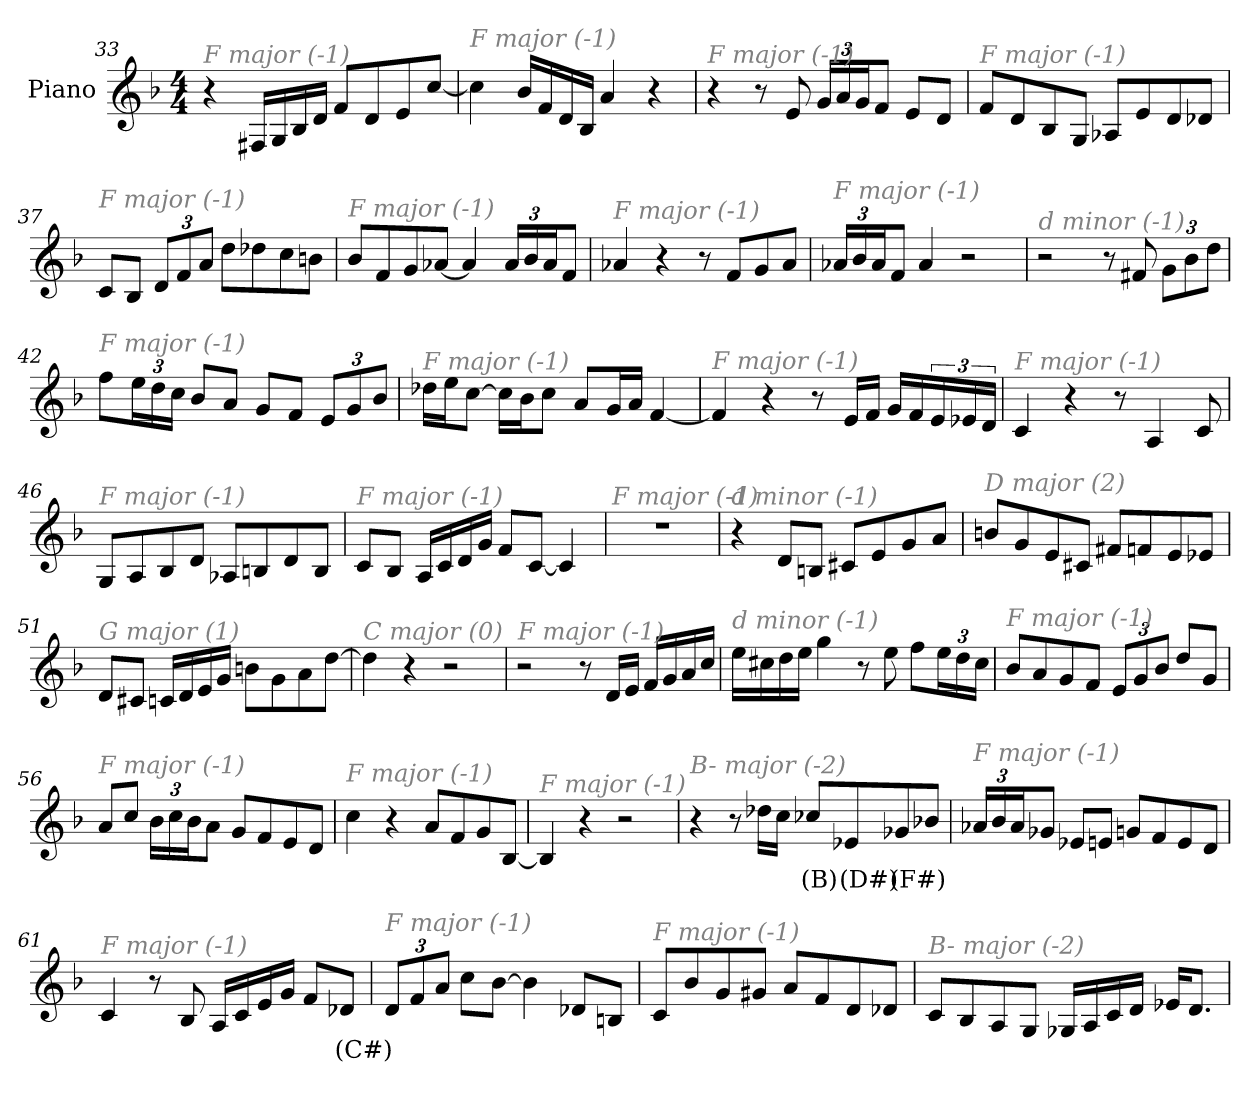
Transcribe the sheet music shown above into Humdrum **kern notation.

**kern	**text
*part1	*part1
*staff1	*staff1
*I"Piano	*
*I'Pno	*
*clefG2	*
*k[b-]	*
*F:	*
*M4/4	*
=33	=33
!LO:TX:i:color=#808080:t=F major (-1)	!
4r	.
16F#X/LL	.
16G/	.
16B-/	.
16d/JJ	.
8f/L	.
8d/	.
8e/	.
[8cc/J	.
=34	=34
!LO:TX:i:color=#808080:t=F major (-1)	!
4cc\]	.
16b-/LL	.
16f/	.
16d/	.
16B-/JJ	.
4a/	.
4r	.
=35	=35
!LO:TX:i:color=#808080:t=F major (-1)	!
4r	.
8r	.
8e/	.
*Xbrackettup	*
24g/LL	.
24a/	.
24g/J	.
8f/J	.
8e/L	.
8d/J	.
!!LO:LB:g=z
=36	=36
!LO:TX:i:color=#808080:t=F major (-1)	!
8f/L	.
8d/	.
8B-/	.
8G/J	.
8A-X/L	.
8e/	.
8d/	.
8d-X/J	.
=37	=37
!LO:TX:i:color=#808080:t=F major (-1)	!
8c/L	.
8B-/J	.
12d/L	.
12f/	.
12a/J	.
8dd\L	.
8dd-X\	.
8cc\	.
8bn\J	.
=38	=38
!LO:TX:i:color=#808080:t=F major (-1)	!
8b-/L	.
8f/	.
8g/	.
[8a-X/J	.
4a-/]	.
24a-/LL	.
24b-/	.
24a-/J	.
8f/J	.
=39	=39
!LO:TX:i:color=#808080:t=F major (-1)	!
4a-X/	.
4r	.
8r	.
8f/L	.
8g/	.
8a-/J	.
!!LO:PB:g=z
=40	=40
!LO:TX:i:color=#808080:t=F major (-1)	!
24a-X/LL	.
24b-/	.
24a-/J	.
8f/J	.
4a-/	.
2r	.
=41	=41
!LO:TX:i:color=#808080:t=d minor (-1)	!
2r	.
8r	.
8f#X/	.
12g\L	.
12b-\	.
12dd\J	.
=42	=42
!LO:TX:i:color=#808080:t=F major (-1)	!
8ff\L	.
24ee\L	.
24dd\	.
24cc\JJ	.
8b-/L	.
8a/J	.
8g/L	.
8f/J	.
12e/L	.
12g/	.
12b-/J	.
=43	=43
!LO:TX:i:color=#808080:t=F major (-1)	!
16dd-X\LL	.
16ee\J	.
[8cc\J	.
16cc\LL]	.
16b-\J	.
8cc\J	.
8a/L	.
16g/L	.
16a/JJ	.
[4f/	.
!!LO:LB:g=z
=44	=44
!LO:TX:i:color=#808080:t=F major (-1)	!
4f/]	.
4r	.
8r	.
16e/LL	.
16f/JJ	.
16g/LL	.
16f/	.
*brackettup	*
24e/	.
24e-X/	.
24d/JJ	.
=45	=45
!LO:TX:i:color=#808080:t=F major (-1)	!
4c/	.
4r	.
8r	.
4A/	.
8c/	.
=46	=46
!LO:TX:i:color=#808080:t=F major (-1)	!
8G/L	.
8A/	.
8B-/	.
8d/J	.
8A-X/L	.
8Bn/	.
8d/	.
8B/J	.
=47	=47
!LO:TX:i:color=#808080:t=F major (-1)	!
8c/L	.
8B-/J	.
16A/LL	.
16c/	.
16d/	.
16g/JJ	.
8f/L	.
[8c/J	.
4c/]	.
!!LO:LB:g=z
=48	=48
!LO:TX:i:color=#808080:t=F major (-1)	!
1r	.
=49	=49
!LO:TX:i:color=#808080:t=d minor (-1)	!
4r	.
8d/L	.
8Bn/J	.
8c#X/L	.
8e/	.
8g/	.
8a/J	.
=50	=50
!LO:TX:i:color=#808080:t=D major (2)	!
8bn/L	.
8g/	.
8e/	.
8c#X/J	.
8f#X/L	.
8fn/	.
8e/	.
8e-X/J	.
=51	=51
!LO:TX:i:color=#808080:t=G major (1)	!
8d/L	.
8c#X/J	.
16cn/LL	.
16d/	.
16e/	.
16g/JJ	.
8bn\L	.
8g\	.
8a\	.
[8dd\J	.
=52	=52
!LO:TX:i:color=#808080:t=C major (0)	!
4dd\]	.
4r	.
2r	.
!!LO:LB:g=z
=53	=53
!LO:TX:i:color=#808080:t=F major (-1)	!
2r	.
8r	.
16d/LL	.
16e/JJ	.
16f/LL	.
16g/	.
16a/	.
16cc/JJ	.
=54	=54
!LO:TX:i:color=#808080:t=d minor (-1)	!
16ee\LL	.
16cc#X\	.
16dd\	.
16ee\JJ	.
4gg\	.
8r	.
8ee\	.
8ff\L	.
*Xbrackettup	*
24ee\L	.
24dd\	.
24cc#\JJ	.
=55	=55
!LO:TX:i:color=#808080:t=F major (-1)	!
8b-/L	.
8a/	.
8g/	.
8f/J	.
12e/L	.
12g/	.
12b-/J	.
8dd/L	.
8g/J	.
=56	=56
!LO:TX:i:color=#808080:t=F major (-1)	!
8a/L	.
8cc/J	.
24b-\LL	.
24cc\	.
24b-\J	.
8a\J	.
8g/L	.
8f/	.
8e/	.
8d/J	.
!!LO:LB:g=z
=57	=57
!LO:TX:i:color=#808080:t=F major (-1)	!
4cc\	.
4r	.
8a/L	.
8f/	.
8g/	.
[8B-/J	.
=58	=58
!LO:TX:i:color=#808080:t=F major (-1)	!
4B-/]	.
4r	.
2r	.
=59	=59
!LO:TX:i:color=#808080:t=B- major (-2)	!
4r	.
8r	.
16dd-X\LL	.
16cc\JJ	.
8cc-Xi/L	(B)
8e-Xi/	(D#)
8g-Xi/	(F#)
8b-X/J	.
=60	=60
!LO:TX:i:color=#808080:t=F major (-1)	!
24a-X/LL	.
24b-/	.
24a-/J	.
8g-X/J	.
8e-X/L	.
8en/J	.
8gn/L	.
8f/	.
8e/	.
8d/J	.
!!LO:LB:g=z
=61	=61
!LO:TX:i:color=#808080:t=F major (-1)	!
4c/	.
8r	.
8B-/	.
16A/LL	.
16c/	.
16e/	.
16g/JJ	.
8f/L	.
8d-Xi/J	(C#)
=62	=62
!LO:TX:i:color=#808080:t=F major (-1)	!
12d/L	.
12f/	.
12a/J	.
8cc\L	.
[8b-\J	.
4b-\]	.
8d-X/L	.
8Bn/J	.
=63	=63
!LO:TX:i:color=#808080:t=F major (-1)	!
8c/L	.
8b-/	.
8g/	.
8g#X/J	.
8a/L	.
8f/	.
8d/	.
8d-X/J	.
=64	=64
!LO:TX:i:color=#808080:t=B- major (-2)	!
8c/L	.
8B-/	.
8A/	.
8G/J	.
16G-X/LL	.
16A/	.
16c/	.
16d/JJ	.
16e-X/KL	.
8.d/J	.
=	=
*-	*-
